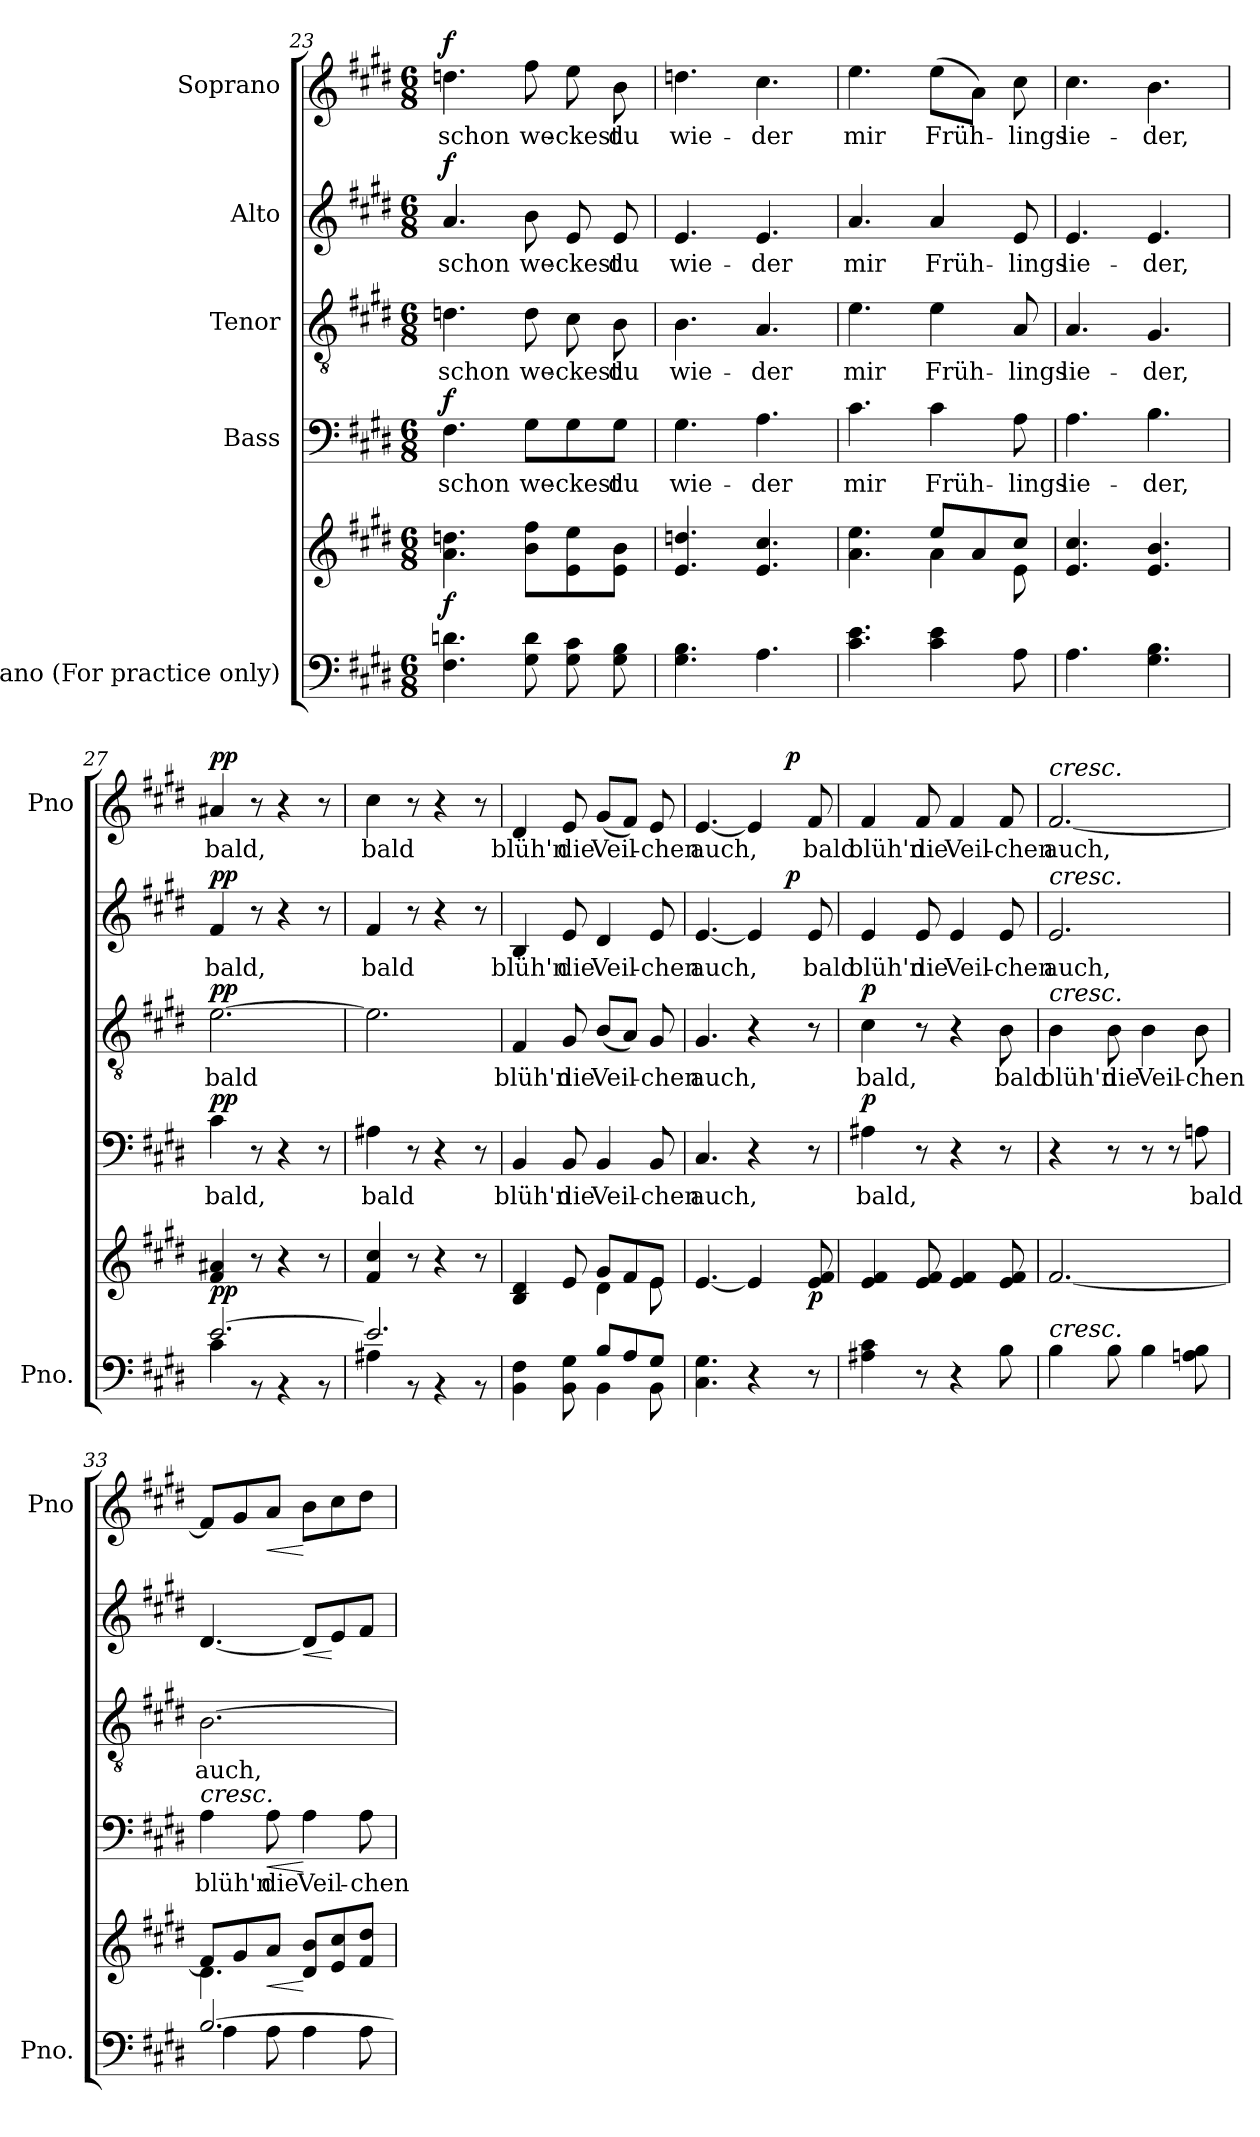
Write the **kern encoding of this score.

**kern	**kern	**dynam	**kern	**text	**dynam	**kern	**text	**dynam	**kern	**text	**dynam	**kern	**text	**dynam
*part5	*part5	*part5	*part4	*part4	*part4	*part3	*part3	*part3	*part2	*part2	*part2	*part1	*part1	*part1
*staff6	*staff5	*staff5/6	*staff4	*staff4	*staff4	*staff3	*staff3	*staff3	*staff2	*staff2	*staff2	*staff1	*staff1	*staff1
*I"Piano (For practice  only)	*	*	*I"Bass	*	*	*I"Tenor	*	*	*I"Alto	*	*	*I"Soprano	*	*
*I'Pno.	*	*	*	*	*	*	*	*	*	*	*	*I'Pno	*	*
*clefF4	*clefG2	*	*clefF4	*	*	*clefGv2	*	*	*clefG2	*	*	*clefG2	*	*
*k[f#c#g#d#]	*k[f#c#g#d#]	*	*k[f#c#g#d#]	*	*	*k[f#c#g#d#]	*	*	*k[f#c#g#d#]	*	*	*k[f#c#g#d#]	*	*
*E:	*E:	*	*E:	*	*	*E:	*	*	*E:	*	*	*E:	*	*
*M6/8	*M6/8	*	*M6/8	*	*	*M6/8	*	*	*M6/8	*	*	*M6/8	*	*
=23	=23	=23	=23	=23	=23	=23	=23	=23	=23	=23	=23	=23	=23	=23
!	!	!LO:DY:a=2	!	!	!LO:DY:a	!	!	!	!	!	!LO:DY:a	!	!	!LO:DY:a
4.F#\ 4.dn\	4.a\ 4.ddn\	f	4.F#\	schon	f	4.dn\	schon	.	4.a/	schon	f	4.ddn\	schon	f
8G#\ 8d\	8b\ 8ff#\L	.	8G#\L	we-	.	8d\	we-	.	8b\	we-	.	8ff#\	we-	.
8G#\ 8c#\	8e\ 8ee\	.	8G#\	-ckest	.	8c#\	-ckest	.	8e/	-ckest	.	8ee\	-ckest	.
8G#\ 8B\	8e\ 8b\J	.	8G#\J	du	.	8B\	du	.	8e/	du	.	8b\	du	.
=24	=24	=24	=24	=24	=24	=24	=24	=24	=24	=24	=24	=24	=24	=24
4.G#\ 4.B\	4.e/ 4.ddn/	.	4.G#\	wie-	.	4.B\	wie-	.	4.e/	wie-	.	4.ddn\	wie-	.
4.A\	4.e/ 4.cc#/	.	4.A\	-der	.	4.A/	-der	.	4.e/	-der	.	4.cc#\	-der	.
=25	=25	=25	=25	=25	=25	=25	=25	=25	=25	=25	=25	=25	=25	=25
*	*^	*	*	*	*	*	*	*	*	*	*	*	*	*
4.c#\ 4.e\	4.a\ 4.ee\	4.ryy	.	4.c#\	mir	.	4.e\	mir	.	4.a/	mir	.	4.ee\	mir	.
4c#\ 4e\	8ee/L	4a\	.	4c#\	Früh-	.	4e\	Früh-	.	4a/	Früh-	.	(8ee\L	Früh-	.
.	8a/	.	.	.	.	.	.	.	.	.	.	.	8a\J)	.	.
8A\	8cc#/J	8e\	.	8A\	-lings	.	8A/	-lings	.	8e/	-lings	.	8cc#\	-lings	.
*	*v	*v	*	*	*	*	*	*	*	*	*	*	*	*	*
!!LO:LB:g=z
=26	=26	=26	=26	=26	=26	=26	=26	=26	=26	=26	=26	=26	=26	=26
4.A\	4.e/ 4.cc#/	.	4.A\	lie-	.	4.A/	lie-	.	4.e/	lie-	.	4.cc#\	lie-	.
4.G#\ 4.B\	4.e/ 4.b/	.	4.B\	-der,	.	4.G#/	-der,	.	4.e/	-der,	.	4.b\	-der,	.
=27	=27	=27	=27	=27	=27	=27	=27	=27	=27	=27	=27	=27	=27	=27
*^	*	*	*	*	*	*	*	*	*	*	*	*	*	*
!	!	!	!LO:DY:b	!	!	!LO:DY:a	!	!	!LO:DY:a	!	!	!LO:DY:a	!	!	!LO:DY:a
[>2.e/	4c#\	4f#/ 4a#X/	pp	4c#\	bald,	pp	[2.e\	bald	pp	4f#/	bald,	pp	4a#X/	bald,	pp
.	8r	8r	.	8r	.	.	.	.	.	8r	.	.	8r	.	.
.	4r	4r	.	4r	.	.	.	.	.	4r	.	.	4r	.	.
.	8r	8r	.	8r	.	.	.	.	.	8r	.	.	8r	.	.
=28	=28	=28	=28	=28	=28	=28	=28	=28	=28	=28	=28	=28	=28	=28	=28
2.e/]	4A#X\	4f#/ 4cc#/	.	4A#X\	bald	.	2.e\]	.	.	4f#/	bald	.	4cc#\	bald	.
.	8r	8r	.	8r	.	.	.	.	.	8r	.	.	8r	.	.
.	4r	4r	.	4r	.	.	.	.	.	4r	.	.	4r	.	.
.	8r	8r	.	8r	.	.	.	.	.	8r	.	.	8r	.	.
=29	=29	=29	=29	=29	=29	=29	=29	=29	=29	=29	=29	=29	=29	=29	=29
*	*	*^	*	*	*	*	*	*	*	*	*	*	*	*	*
4BB\ 4F#\	4.ryy	4B/ 4d#/	4.ryy	.	4BB/	blüh'n	.	4F#/	blüh'n	.	4B/	blüh'n	.	4d#/	blüh'n	.
8BB\ 8G#\	.	8e/	.	.	8BB/	die	.	8G#/	die	.	8e/	die	.	8e/	die	.
8B/L	4BB\	8g#/L	4d#\	.	4BB/	Veil-	.	(8B/L	Veil-	.	4d#/	Veil-	.	(8g#/L	Veil-	.
8A/	.	8f#/	.	.	.	.	.	8A/J)	.	.	.	.	.	8f#/J)	.	.
8G#/J	8BB\	8e/J	8e\	.	8BB/	-chen	.	8G#/	-chen	.	8e/	-chen	.	8e/	-chen	.
*v	*v	*	*	*	*	*	*	*	*	*	*	*	*	*	*	*
*	*v	*v	*	*	*	*	*	*	*	*	*	*	*	*	*
=30	=30	=30	=30	=30	=30	=30	=30	=30	=30	=30	=30	=30	=30	=30
*	*	*	*	*	*	*	*	*	*^	*	*	*^	*	*
4.C#\ 4.G#\	[4.e/	.	4.C#/	auch,	.	4.G#/	auch,	.	[4.e/	2ryy	auch,	.	[4.e/	2ryy	auch,	.
4r	4e/]	.	4r	.	.	4r	.	.	4e/]	.	.	.	4e/]	.	.	.
.	.	.	.	.	.	.	.	.	.	32ryy	.	.	.	32ryy	.	.
!	!	!	!	!	!	!	!	!	!	!	!	!LO:DY:a	!	!	!	!LO:DY:a
.	.	.	.	.	.	.	.	.	.	8..ryy	.	p	.	8..ryy	.	p
!	!	!LO:DY:b	!	!	!	!	!	!	!	!	!	!	!	!	!	!
8r	8e/ 8f#/	p	8r	.	.	8r	.	.	8e/	.	bald	.	8f#/	.	bald	.
!!LO:PB:g=z
=31	=31	=31	=31	=31	=31	=31	=31	=31	=31	=31	=31	=31	=31	=31	=31	=31
!	!	!	!	!	!LO:DY:a	!	!	!LO:DY:a	!	!	!	!	!	!	!	!
*	*	*	*	*	*	*	*	*	*v	*v	*	*	*	*	*	*
*	*	*	*	*	*	*	*	*	*	*	*	*v	*v	*	*
4A#X\ 4c#\	4e/ 4f#/	.	4A#X\	bald,	p	4c#\	bald,	p	4e/	blüh'n	.	4f#/	blüh'n	.
8r	8e/ 8f#/	.	8r	.	.	8r	.	.	8e/	die	.	8f#/	die	.
4r	4e/ 4f#/	.	4r	.	.	4r	.	.	4e/	Veil-	.	4f#/	Veil-	.
8B\	8e/ 8f#/	.	8r	.	.	8B\	bald	.	8e/	-chen	.	8f#/	-chen	.
=32	=32	=32	=32	=32	=32	=32	=32	=32	=32	=32	=32	=32	=32	=32
!	!	!	!	!	!	!	!	!	!	!	!	!LO:TX:a:i:t=cresc.	!	!
!	!	!	!	!	!	!	!	!	!LO:TX:a:i:t=cresc.	!	!	!	!	!
!	!	!	!	!	!	!LO:TX:a:i:t=cresc.	!	!	!	!	!	!	!	!
!LO:TX:a:i:t=cresc.	!	!	!	!	!	!	!	!	!	!	!	!	!	!
4B\	[2.f#/	.	4r	.	.	4B\	blüh'n	.	2.e/	auch,	.	[2.f#/	auch,	.
8B\	.	.	8r	.	.	8B\	die	.	.	.	.	.	.	.
4B\	.	.	8r	.	.	4B\	Veil-	.	.	.	.	.	.	.
.	.	.	8r	.	.	.	.	.	.	.	.	.	.	.
8An\ 8B\	.	.	8An\	bald	.	8B\	-chen	.	.	.	.	.	.	.
=33	=33	=33	=33	=33	=33	=33	=33	=33	=33	=33	=33	=33	=33	=33
*^	*^	*	*	*	*	*	*	*	*	*	*	*	*	*
!	!	!	!	!	!LO:TX:a:i:t=cresc.	!	!	!	!	!	!	!	!	!	!	!
[>2.B/	4A\	8f#/L]	4.d#\	.	4A\	blüh'n	.	[2.B\	auch,	.	[4.d#/	.	.	8f#/L]	.	.
.	.	8g#/	.	.	.	.	.	.	.	.	.	.	.	8g#/	.	.
!	!	!	!	!LO:HP:b	!	!	!LO:HP:b	!	!	!	!	!	!	!	!	!LO:HP:b
.	8A\	8a/J	.	<	8A\	die	<	.	.	.	.	.	.	8a/J	.	<
!	!	!	!	!	!	!	!	!	!	!	!	!	!LO:HP:b	!	!	!
.	4A\	8d#/ 8b/L	4.ryy	[	4A\	Veil-	[	.	.	.	8d#/L]	.	<	8b\L	.	[
.	.	8e/ 8cc#/	.	.	.	.	.	.	.	.	8e/	.	[	8cc#\	.	.
.	8A\	8f#/ 8dd#/J	.	.	8A\	-chen	.	.	.	.	8f#/J	.	.	8dd#\J	.	.
*v	*v	*	*	*	*	*	*	*	*	*	*	*	*	*	*	*
*	*v	*v	*	*	*	*	*	*	*	*	*	*	*	*	*
=	=	=	=	=	=	=	=	=	=	=	=	=	=	=
*-	*-	*-	*-	*-	*-	*-	*-	*-	*-	*-	*-	*-	*-	*-
